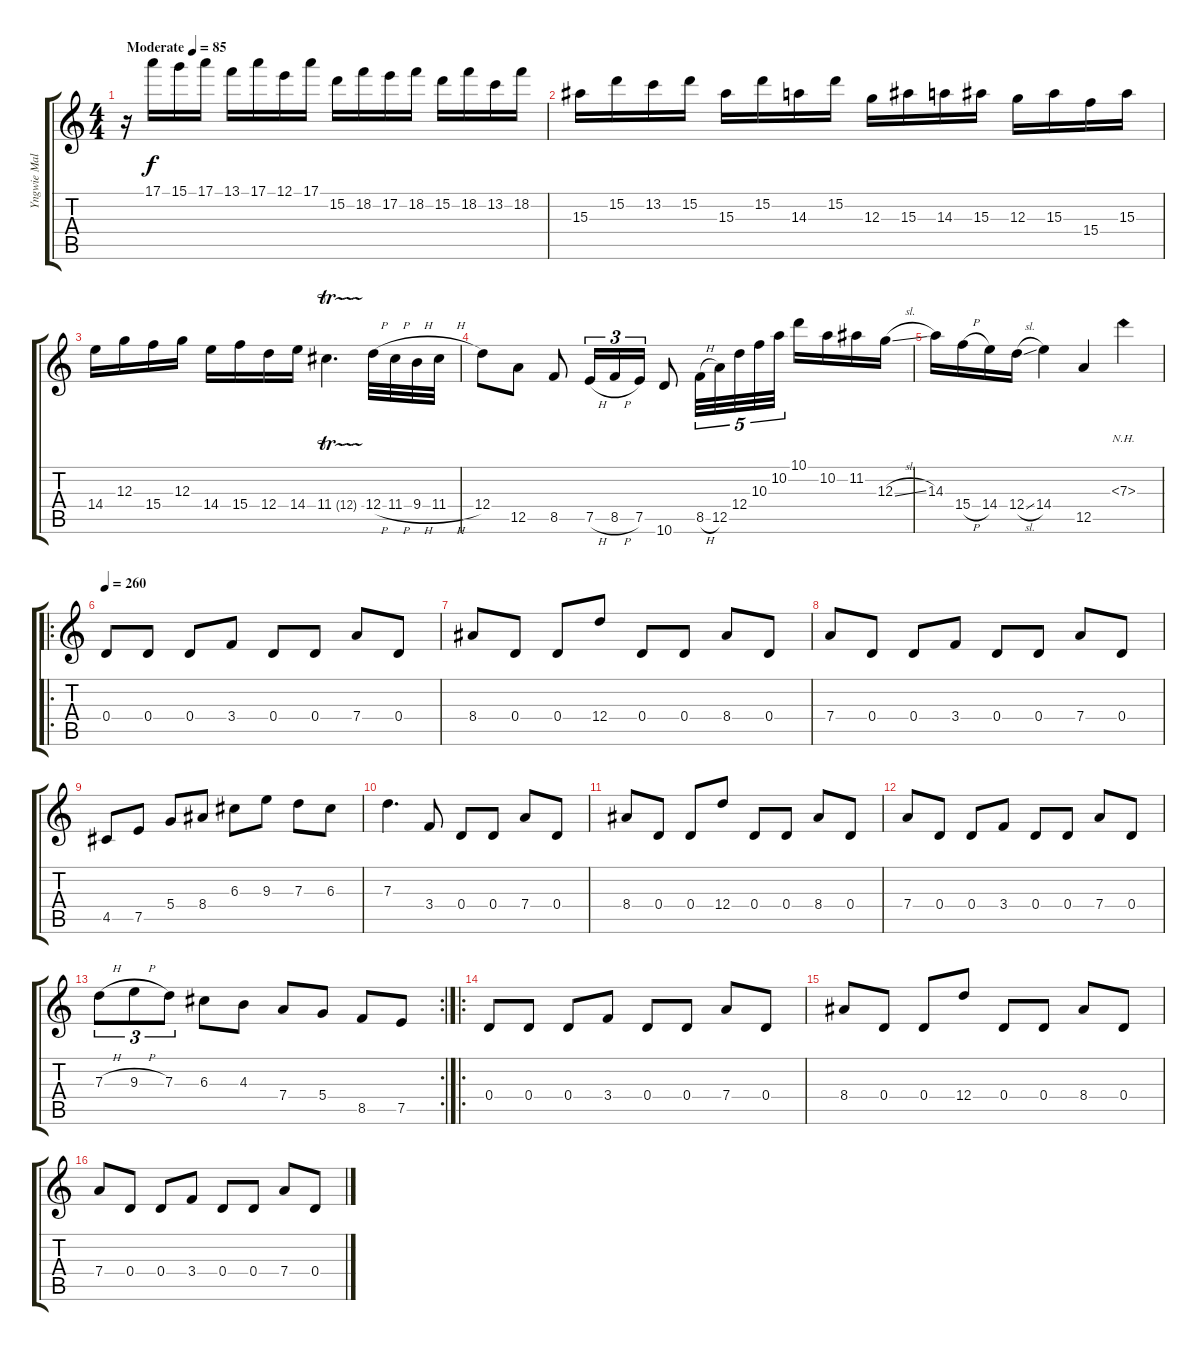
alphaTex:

\track ("Yngwie Malmsteen RhitmicGuitar" "Yngwie Mal") {instrument acousticguitarsteel}
\staff {score tabs}
\tuning (E4 B3 G3 D3 A2 E2) {hide}
\ts (4 4)
\tempo (85 "Moderate")
\clef g2
\ks c
r.16{dy f instrument acousticguitarsteel} 17.1.16 15.1.16 17.1.16 13.1.16 17.1.16 12.1.16 17.1.16 15.2.16 18.2.16 17.2.16 18.2.16 15.2.16 18.2.16 13.2.16 18.2.16 |
15.3.16 15.2.16 13.2.16 15.2.16 15.3.16 15.2.16 14.3.16 15.2.16 12.3.16 15.3.16 14.3.16 15.3.16 12.3.16 15.3.16 15.4.16 15.3.16 |
14.4.16 12.3.16 15.4.16 12.3.16 14.4.16 15.4.16 12.4.16 14.4.16 11.4{tr (12 32)}.4{d} 12.4{h}.32 11.4{h}.32 9.4{h}.32 11.4{h}.32 |
12.4.8 12.5.8 8.5.8 7.5{h}.16{tu (3 2)} 8.5{h}.16{tu (3 2)} 7.5.16{tu (3 2)} 10.6.8 8.5{h}.32{tu (5 4)} 12.5.32{tu (5 4)} 12.4.32{tu (5 4)} 10.3.32{tu (5 4)} 10.2.32{tu (5 4)} 10.1.16 10.2.16 11.2.16 12.3{sl}.16 |
14.3.16 15.4{h}.16 14.4.16 12.4{sl}.16 14.4.4 12.5.4 7.3{nh}.4 |
\ro
\tempo 260
0.4.8{volume 16 balance 8 instrument overdrivenguitar} 0.4.8 0.4.8 3.4.8 0.4.8 0.4.8 7.4.8 0.4.8 |
8.4.8 0.4.8 0.4.8 12.4.8 0.4.8 0.4.8 8.4.8 0.4.8 |
7.4.8 0.4.8 0.4.8 3.4.8 0.4.8 0.4.8 7.4.8 0.4.8 |
4.5.8 7.5.8 5.4.8 8.4.8 6.3.8 9.3.8 7.3.8 6.3.8 |
7.3.4{d} 3.4.8 0.4.8 0.4.8 7.4.8 0.4.8 |
8.4.8 0.4.8 0.4.8 12.4.8 0.4.8 0.4.8 8.4.8 0.4.8 |
7.4.8 0.4.8 0.4.8 3.4.8 0.4.8 0.4.8 7.4.8 0.4.8 |
\rc 2
7.3{h}.8{tu (3 2)} 9.3{h}.8{tu (3 2)} 7.3.8{tu (3 2)} 6.3.8 4.3.8 7.4.8 5.4.8 8.5.8 7.5.8 |
\ro
0.4.8 0.4.8 0.4.8 3.4.8 0.4.8 0.4.8 7.4.8 0.4.8 |
8.4.8 0.4.8 0.4.8 12.4.8 0.4.8 0.4.8 8.4.8 0.4.8 |
7.4.8 0.4.8 0.4.8 3.4.8 0.4.8 0.4.8 7.4.8 0.4.8
